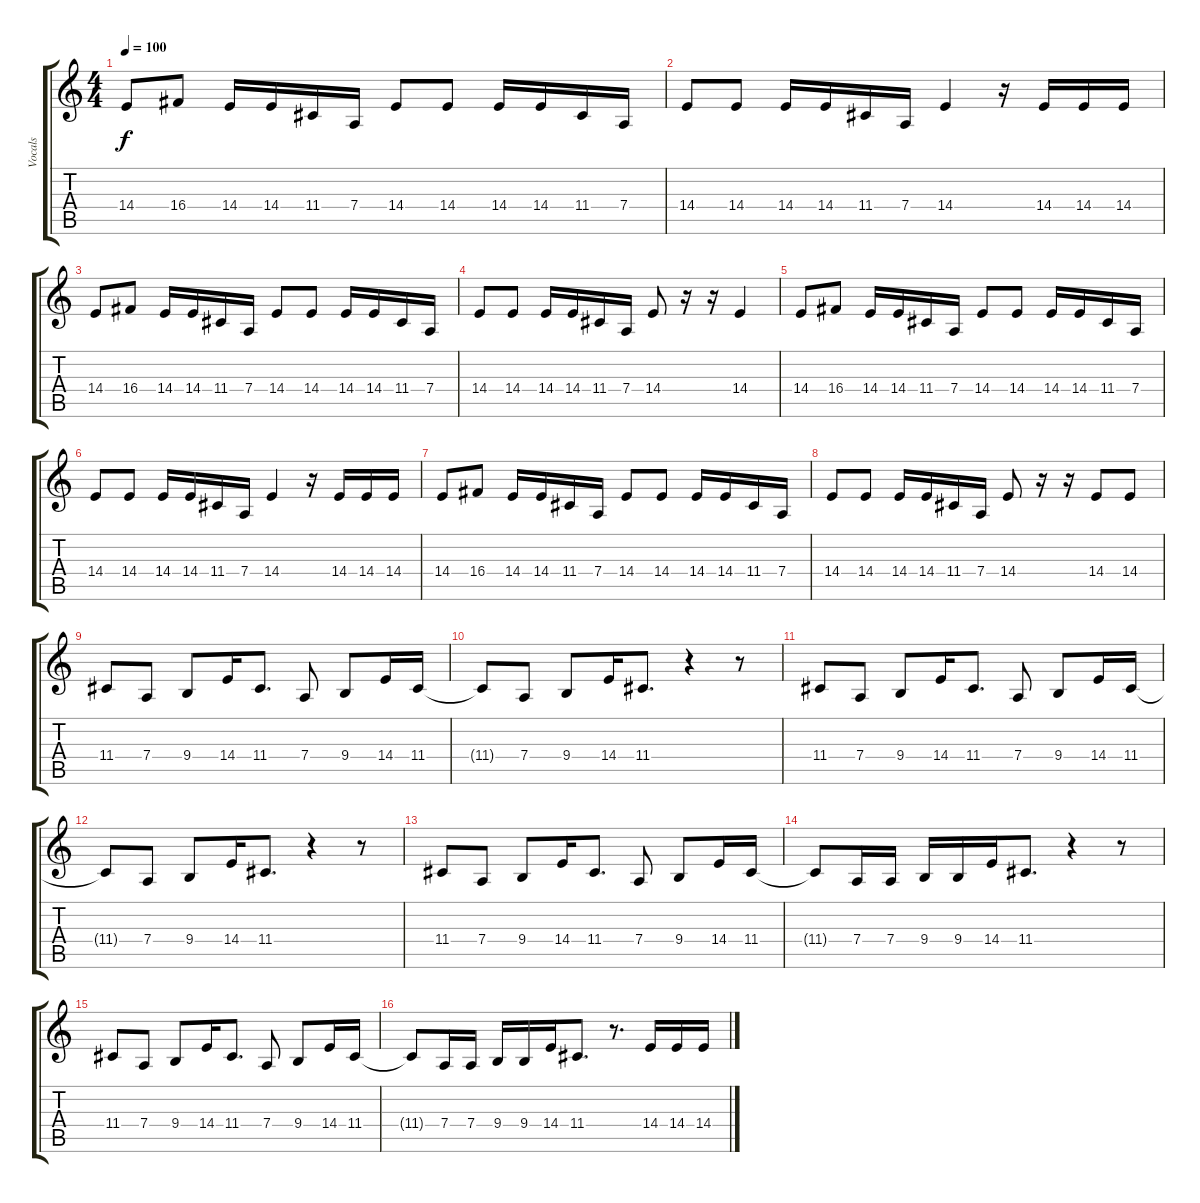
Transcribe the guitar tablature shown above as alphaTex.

\track ("Vocals" "Vocals") {instrument lead8bassandlead}
\staff {score tabs}
\tuning (E4 B3 G3 D3 A2 E2) {hide}
\ts (4 4)
\tempo 100
\clef g2
\ks c
14.4.8{dy f} 16.4.8 14.4.16 14.4.16 11.4.16 7.4.16 14.4.8 14.4.8 14.4.16 14.4.16 11.4.16 7.4.16 |
14.4.8 14.4.8 14.4.16 14.4.16 11.4.16 7.4.16 14.4.4 r.16 14.4.16 14.4.16 14.4.16 |
14.4.8 16.4.8 14.4.16 14.4.16 11.4.16 7.4.16 14.4.8 14.4.8 14.4.16 14.4.16 11.4.16 7.4.16 |
14.4.8 14.4.8 14.4.16 14.4.16 11.4.16 7.4.16 14.4.8 r.16 r.16 14.4.4 |
14.4.8 16.4.8 14.4.16 14.4.16 11.4.16 7.4.16 14.4.8 14.4.8 14.4.16 14.4.16 11.4.16 7.4.16 |
14.4.8 14.4.8 14.4.16 14.4.16 11.4.16 7.4.16 14.4.4 r.16 14.4.16 14.4.16 14.4.16 |
14.4.8 16.4.8 14.4.16 14.4.16 11.4.16 7.4.16 14.4.8 14.4.8 14.4.16 14.4.16 11.4.16 7.4.16 |
14.4.8 14.4.8 14.4.16 14.4.16 11.4.16 7.4.16 14.4.8 r.16 r.16 14.4.8 14.4.8 |
11.4.8 7.4.8 9.4.8 14.4.16 11.4.8{d} 7.4.8 9.4.8 14.4.16 11.4.16 |
11.4{t}.8 7.4.8 9.4.8 14.4.16 11.4.8{d} r.4 r.8 |
11.4.8 7.4.8 9.4.8 14.4.16 11.4.8{d} 7.4.8 9.4.8 14.4.16 11.4.16 |
11.4{t}.8 7.4.8 9.4.8 14.4.16 11.4.8{d} r.4 r.8 |
11.4.8 7.4.8 9.4.8 14.4.16 11.4.8{d} 7.4.8 9.4.8 14.4.16 11.4.16 |
11.4{t}.8 7.4.16 7.4.16 9.4.16 9.4.16 14.4.16 11.4.8{d} r.4 r.8 |
11.4.8 7.4.8 9.4.8 14.4.16 11.4.8{d} 7.4.8 9.4.8 14.4.16 11.4.16 |
11.4{t}.8 7.4.16 7.4.16 9.4.16 9.4.16 14.4.16 11.4.8{d} r.8{d} 14.4.16 14.4.16 14.4.16
